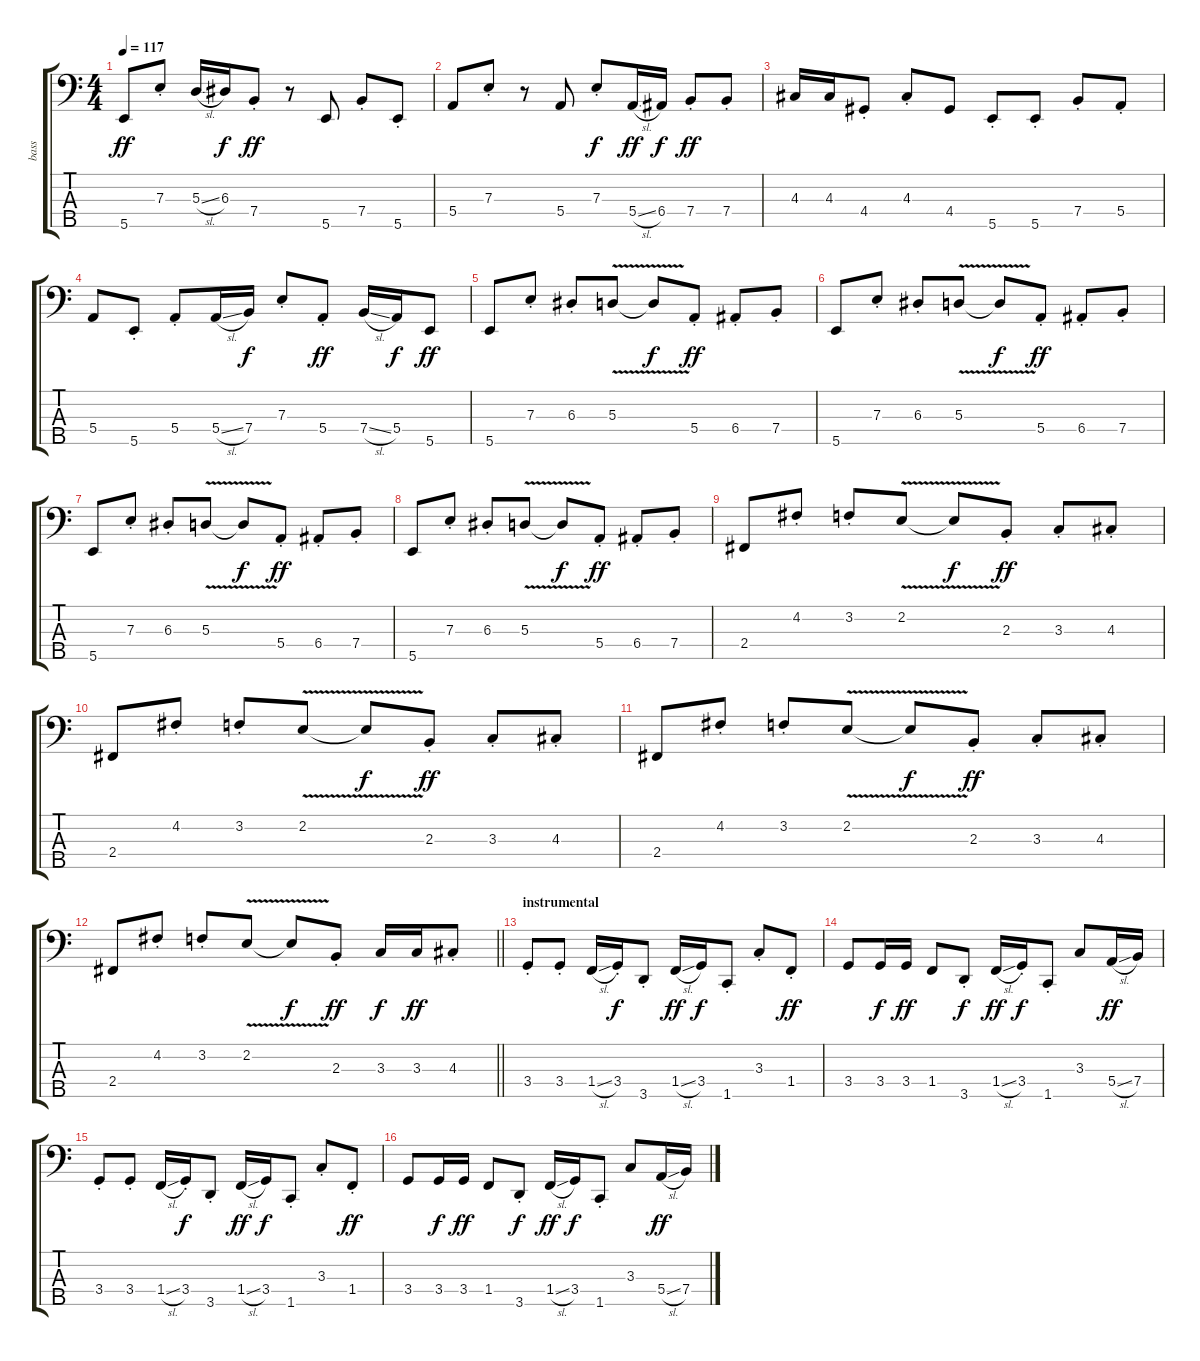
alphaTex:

\track ("bass" "bass") {instrument synthbass1}
\staff {score tabs}
\tuning (G2 D2 A1 E1 B0) {hide}
\ts (4 4)
\tempo 117
\clef f4
\ks c
5.5.8{dy ff} 7.3{st}.8 5.3{sl}.16 6.3.16{dy f} 7.4{st}.8{dy ff} r.8 5.5.8 7.4{st}.8 5.5{st}.8 |
5.4.8 7.3{st}.8 r.8 5.4.8 7.3{st}.8{dy f} 5.4{sl}.16{dy ff} 6.4.16{dy f} 7.4{st}.8{dy ff} 7.4{st}.8 |
4.3.16 4.3.16 4.4{st}.8 4.3{st}.8 4.4.8 5.5{st}.8 5.5{st}.8 7.4{st}.8 5.4{st}.8 |
5.4.8 5.5{st}.8 5.4{st}.8 5.4{sl}.16 7.4.16{dy f} 7.3{st}.8 5.4{st}.8{dy ff} 7.4{sl}.16 5.4.16{dy f} 5.5.8{dy ff} |
5.5.8 7.3{st}.8 6.3{st}.8{beam Up} 5.3{v}.8{beam Up} 5.3{t}.8{dy f} 5.4{st}.8{dy ff} 6.4{st}.8 7.4{st}.8 |
5.5.8 7.3{st}.8 6.3{st}.8{beam Up} 5.3{v}.8{beam Up} 5.3{t}.8{dy f} 5.4{st}.8{dy ff} 6.4{st}.8 7.4{st}.8 |
5.5.8 7.3{st}.8 6.3{st}.8{beam Up} 5.3{v}.8{beam Up} 5.3{t}.8{dy f} 5.4{st}.8{dy ff} 6.4{st}.8 7.4{st}.8 |
5.5.8 7.3{st}.8 6.3{st}.8{beam Up} 5.3{v}.8{beam Up} 5.3{t}.8{dy f} 5.4{st}.8{dy ff} 6.4{st}.8 7.4{st}.8 |
2.4.8 4.2{st}.8 3.2{st}.8{beam Up} 2.2{v}.8{beam Up} 2.2{t}.8{dy f beam Up} 2.3{st}.8{dy ff beam Up} 3.3{st}.8 4.3{st}.8 |
2.4.8 4.2{st}.8 3.2{st}.8{beam Up} 2.2{v}.8{beam Up} 2.2{t}.8{dy f beam Up} 2.3{st}.8{dy ff beam Up} 3.3{st}.8 4.3{st}.8 |
2.4.8 4.2{st}.8 3.2{st}.8{beam Up} 2.2{v}.8{beam Up} 2.2{t}.8{dy f beam Up} 2.3{st}.8{dy ff beam Up} 3.3{st}.8 4.3{st}.8 |
\barLineRight lightlight
2.4.8 4.2{st}.8 3.2{st}.8{beam Up} 2.2{v}.8{beam Up} 2.2{t}.8{dy f beam Up} 2.3{st}.8{dy ff beam Up} 3.3.16{dy f} 3.3.16{dy ff} 4.3{st}.8 |
\section ("" "instrumental")
3.4{st}.8 3.4{st}.8 1.4{sl}.16 3.4{st}.16{dy f} 3.5{st}.8 1.4{sl}.16{dy ff} 3.4.16{dy f} 1.5{st}.8 3.3{st}.8 1.4{st}.8{dy ff} |
3.4.8 3.4.16{dy f} 3.4.16{dy ff} 1.4.8 3.5{st}.8{dy f} 1.4{sl}.16{dy ff} 3.4{st}.16{dy f} 1.5{st}.8 3.3.8 5.4{sl}.16{dy ff} 7.4.16 |
3.4{st}.8 3.4{st}.8 1.4{sl}.16 3.4{st}.16{dy f} 3.5{st}.8 1.4{sl}.16{dy ff} 3.4.16{dy f} 1.5{st}.8 3.3{st}.8 1.4{st}.8{dy ff} |
3.4.8 3.4.16{dy f} 3.4.16{dy ff} 1.4.8 3.5{st}.8{dy f} 1.4{sl}.16{dy ff} 3.4.16{dy f} 1.5{st}.8 3.3.8 5.4{sl}.16{dy ff} 7.4.16
